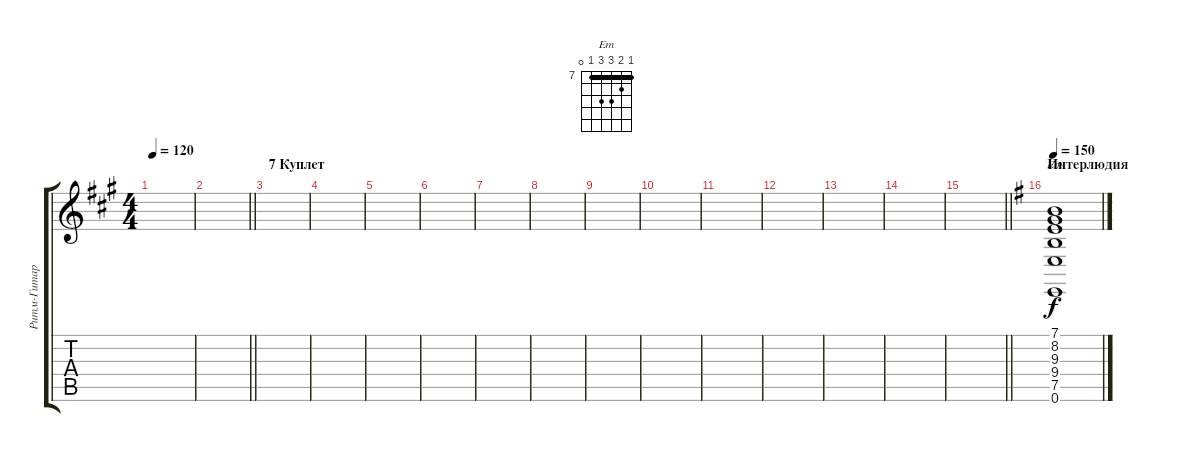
\track ("Ритм-Гитара (Бой)" "Ритм-Гитар") {instrument orchestralharp}
\staff {score tabs}
\tuning (E4 B3 G3 D3 A2 E2) {hide}
\chord ("Em" 7 8 9 9 7 0) {firstfret 7 barre 7}
\ts (4 4)
\tempo 120
\clef g2
\ks f#minor
|
\barLineRight lightlight
|
\section ("" "7 Куплет")
|
|
|
|
|
|
|
|
|
|
|
|
\barLineRight lightlight
|
\section ("" "Интерлюдия")
\tempo 150
\ks eminor
(7.1 8.2 9.3 9.4 7.5 0.6).1{ch "Em"}
